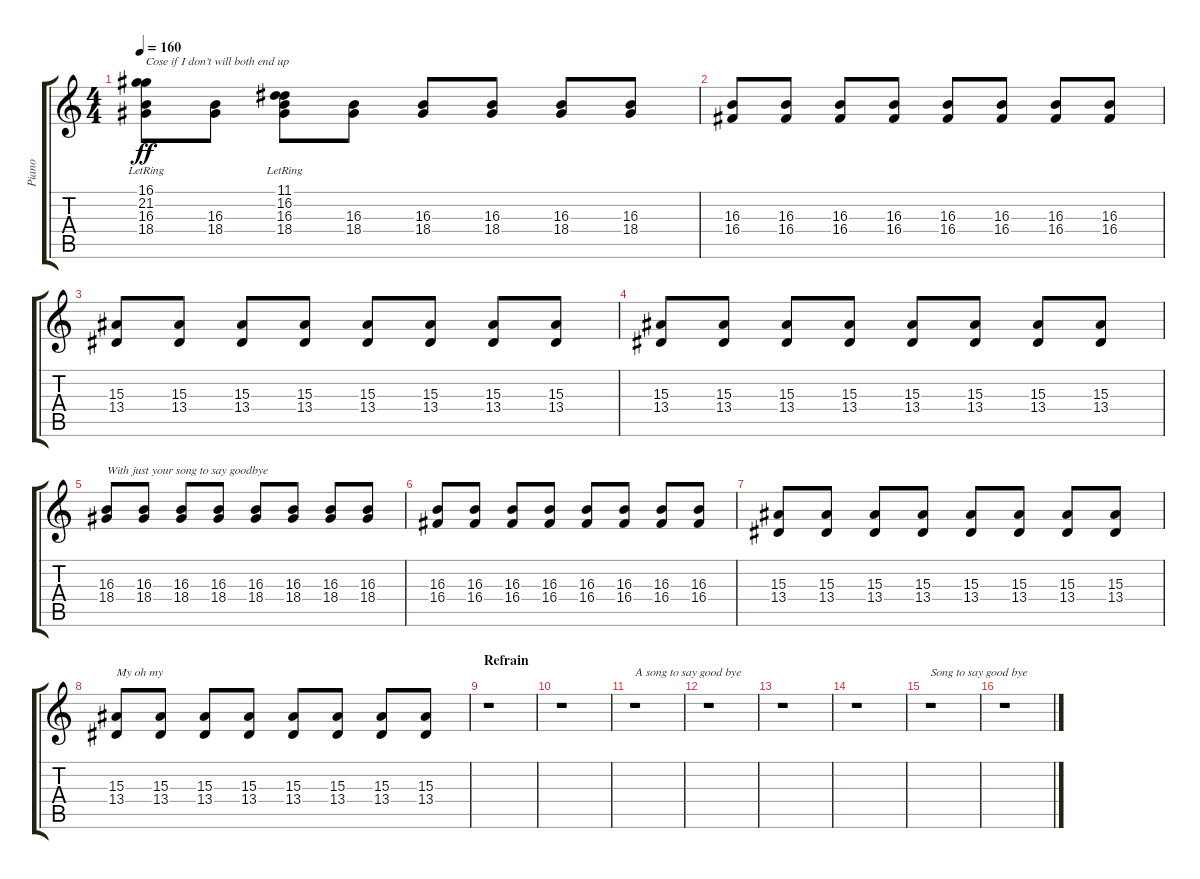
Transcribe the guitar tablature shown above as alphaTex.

\track ("Piano" "Piano") {instrument acousticgrandpiano}
\staff {score tabs}
\tuning (E4 B3 G3 D3 A2 E2) {hide}
\ts (4 4)
\tempo 160
\clef g2
\ks c
(16.1{lr} 21.2{lr} 16.3 18.4).8{txt "Cose if I don’t will both end up" dy ff volume 7} (16.3 18.4).8 (11.1{lr} 16.2{lr} 16.3 18.4).8 (16.3 18.4).8 (16.3 18.4).8 (16.3 18.4).8 (16.3 18.4).8 (16.3 18.4).8 |
(16.3 16.4).8 (16.3 16.4).8 (16.3 16.4).8 (16.3 16.4).8 (16.3 16.4).8 (16.3 16.4).8 (16.3 16.4).8 (16.3 16.4).8 |
(15.3 13.4).8 (15.3 13.4).8 (15.3 13.4).8 (15.3 13.4).8 (15.3 13.4).8 (15.3 13.4).8 (15.3 13.4).8 (15.3 13.4).8 |
(15.3 13.4).8 (15.3 13.4).8 (15.3 13.4).8 (15.3 13.4).8 (15.3 13.4).8 (15.3 13.4).8 (15.3 13.4).8 (15.3 13.4).8 |
(16.3 18.4).8{txt "With just your song to say goodbye"} (16.3 18.4).8 (16.3 18.4).8 (16.3 18.4).8 (16.3 18.4).8 (16.3 18.4).8 (16.3 18.4).8 (16.3 18.4).8 |
(16.3 16.4).8 (16.3 16.4).8 (16.3 16.4).8 (16.3 16.4).8 (16.3 16.4).8 (16.3 16.4).8 (16.3 16.4).8 (16.3 16.4).8 |
(15.3 13.4).8 (15.3 13.4).8 (15.3 13.4).8 (15.3 13.4).8 (15.3 13.4).8 (15.3 13.4).8 (15.3 13.4).8 (15.3 13.4).8 |
(15.3 13.4).8{txt "My oh my"} (15.3 13.4).8 (15.3 13.4).8 (15.3 13.4).8 (15.3 13.4).8 (15.3 13.4).8 (15.3 13.4).8 (15.3 13.4).8 |
\section ("" "Refrain")
r.1 |
r.1 |
r.1{txt "A song to say good bye"} |
r.1 |
r.1 |
r.1 |
r.1{txt "Song to say good bye"} |
r.1
